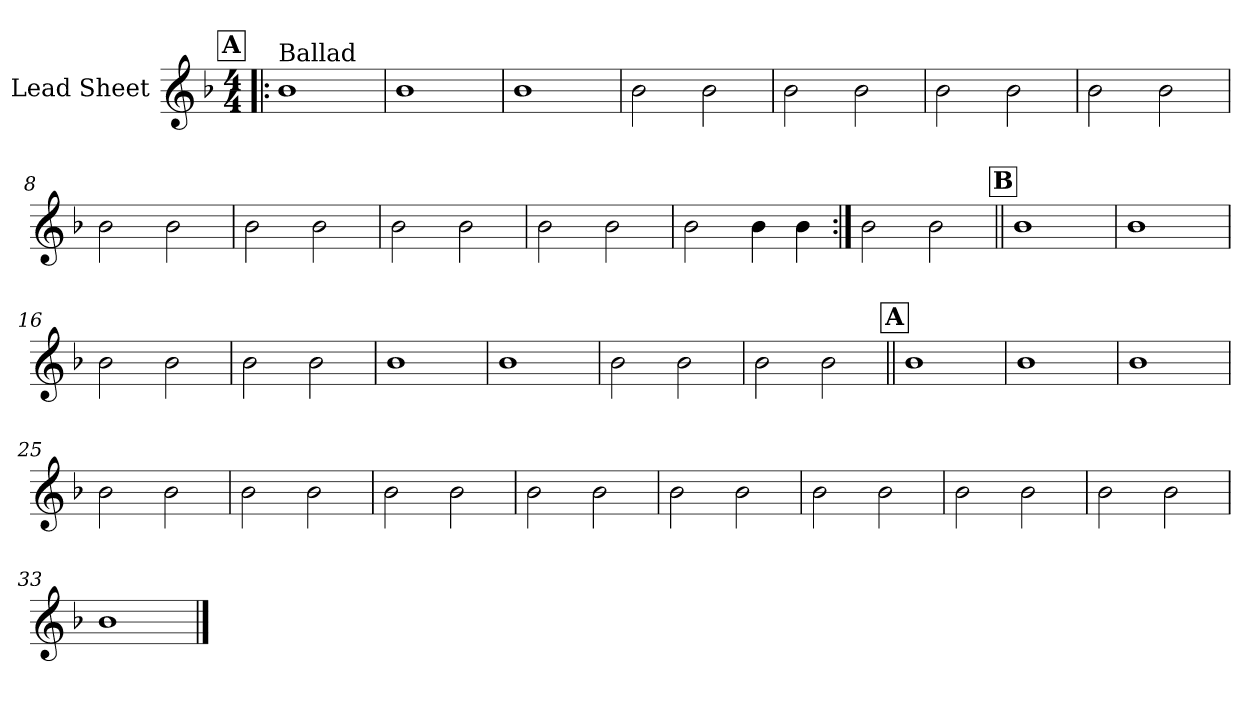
**kern
*part1
*staff1
*I"Lead Sheet
*clefG2
*k[b-]
*F:
*M4/4
!!LO:REH:place=s1:a:fs=14:t=A
=1!|:
!LO:TX:a:t=Ballad
1b-
=2
1b-
=3
1b-
=4
2b-\
2b-\
!!LO:LB:g=z
=5
2b-\
2b-\
=6
2b-\
2b-\
=7
2b-\
2b-\
=8
2b-\
2b-\
!!LO:LB:g=z
=9
2b-\
2b-\
=10
2b-\
2b-\
=11
2b-\
2b-\
=12
2b-\
4b-\
4b-\
!!LO:LB:g=z
=13:|!
2b-\
2b-\
!!LO:LB:g=z
!!LO:REH:place=s1:a:fs=14:t=B
=14||
1b-
=15
1b-
=16
2b-\
2b-\
=17
2b-\
2b-\
!!LO:LB:g=z
=18
1b-
=19
1b-
=20
2b-\
2b-\
=21
2b-\
2b-\
!!LO:LB:g=z
!!LO:REH:place=s1:a:fs=14:t=A
=22||
1b-
=23
1b-
=24
1b-
=25
2b-\
2b-\
!!LO:LB:g=z
=26
2b-\
2b-\
=27
2b-\
2b-\
=28
2b-\
2b-\
=29
2b-\
2b-\
!!LO:LB:g=z
=30
2b-\
2b-\
=31
2b-\
2b-\
=32
2b-\
2b-\
=33
1b-
==
*-
